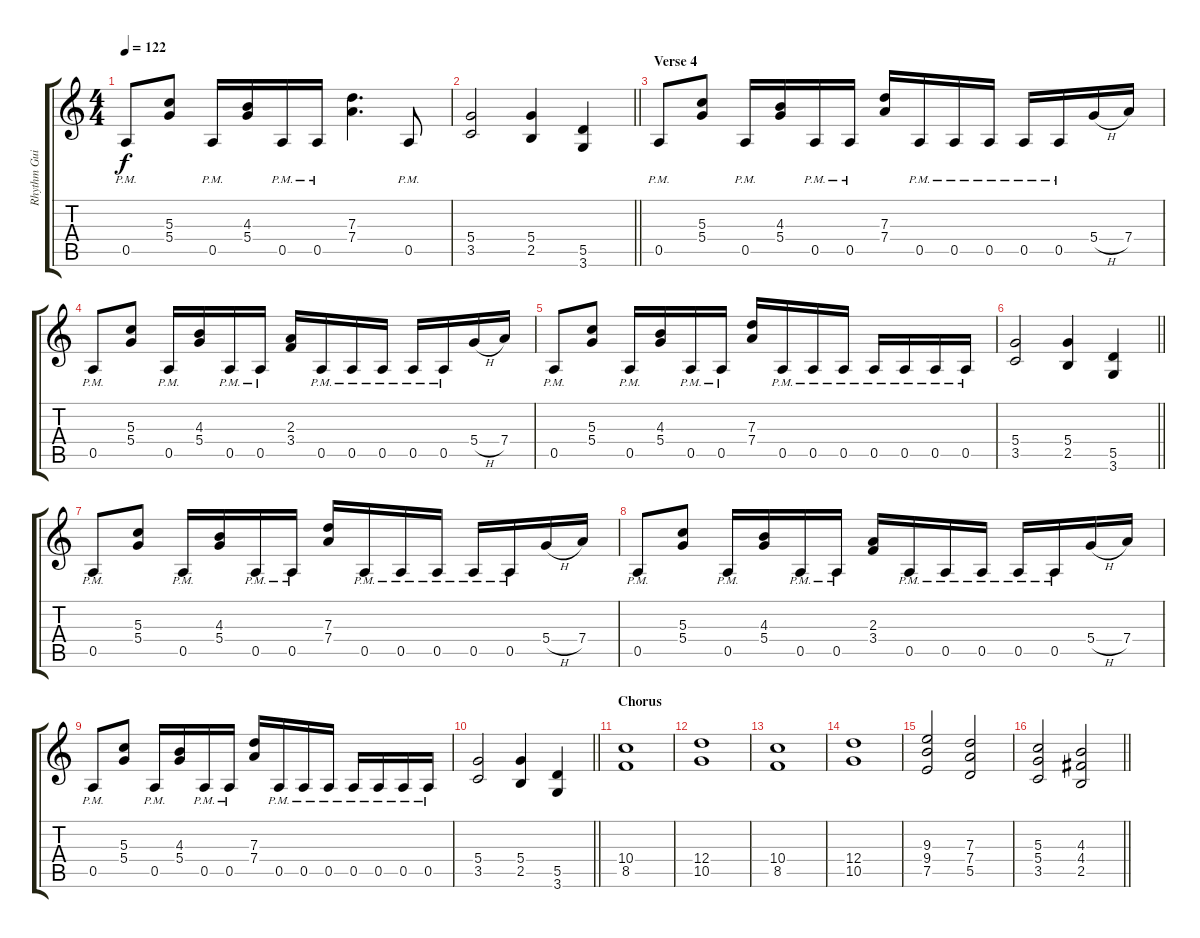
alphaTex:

\track ("Rhythm Guitar" "Rhythm Gui") {instrument distortionguitar}
\staff {score tabs}
\tuning (E4 B3 G3 D3 A2 E2) {hide}
\ts (4 4)
\tempo 122
\clef g2
\ks c
0.5{pm}.8{dy f} (5.3 5.4).8 0.5{pm}.16 (4.3 5.4).16 0.5{pm}.16 0.5{pm}.16 (7.3 7.4).4{d} 0.5{pm}.8 |
\barLineRight lightlight
(5.4 3.5).2 (5.4 2.5).4 (5.5 3.6).4 |
\section ("" "Verse 4")
0.5{pm}.8 (5.3 5.4).8 0.5{pm}.16 (4.3 5.4).16 0.5{pm}.16 0.5{pm}.16 (7.3 7.4).16 0.5{pm}.16 0.5{pm}.16 0.5{pm}.16 0.5{pm}.16 0.5{pm}.16 5.4{h}.16 7.4.16 |
0.5{pm}.8 (5.3 5.4).8 0.5{pm}.16 (4.3 5.4).16 0.5{pm}.16 0.5{pm}.16 (2.3 3.4).16 0.5{pm}.16 0.5{pm}.16 0.5{pm}.16 0.5{pm}.16 0.5{pm}.16 5.4{h}.16 7.4.16 |
0.5{pm}.8 (5.3 5.4).8 0.5{pm}.16 (4.3 5.4).16 0.5{pm}.16 0.5{pm}.16 (7.3 7.4).16 0.5{pm}.16 0.5{pm}.16 0.5{pm}.16 0.5{pm}.16 0.5{pm}.16 0.5{pm}.16 0.5{pm}.16 |
\barLineRight lightlight
(5.4 3.5).2 (5.4 2.5).4 (5.5 3.6).4 |
0.5{pm}.8 (5.3 5.4).8 0.5{pm}.16 (4.3 5.4).16 0.5{pm}.16 0.5{pm}.16 (7.3 7.4).16 0.5{pm}.16 0.5{pm}.16 0.5{pm}.16 0.5{pm}.16 0.5{pm}.16 5.4{h}.16 7.4.16 |
0.5{pm}.8 (5.3 5.4).8 0.5{pm}.16 (4.3 5.4).16 0.5{pm}.16 0.5{pm}.16 (2.3 3.4).16 0.5{pm}.16 0.5{pm}.16 0.5{pm}.16 0.5{pm}.16 0.5{pm}.16 5.4{h}.16 7.4.16 |
0.5{pm}.8 (5.3 5.4).8 0.5{pm}.16 (4.3 5.4).16 0.5{pm}.16 0.5{pm}.16 (7.3 7.4).16 0.5{pm}.16 0.5{pm}.16 0.5{pm}.16 0.5{pm}.16 0.5{pm}.16 0.5{pm}.16 0.5{pm}.16 |
\barLineRight lightlight
(5.4 3.5).2 (5.4 2.5).4 (5.5 3.6).4 |
\section ("" "Chorus")
(10.4 8.5).1 |
(12.4 10.5).1 |
(10.4 8.5).1 |
(12.4 10.5).1 |
(9.3 9.4 7.5).2 (7.3 7.4 5.5).2 |
\barLineRight lightlight
(5.3 5.4 3.5).2 (4.3 4.4 2.5).2
